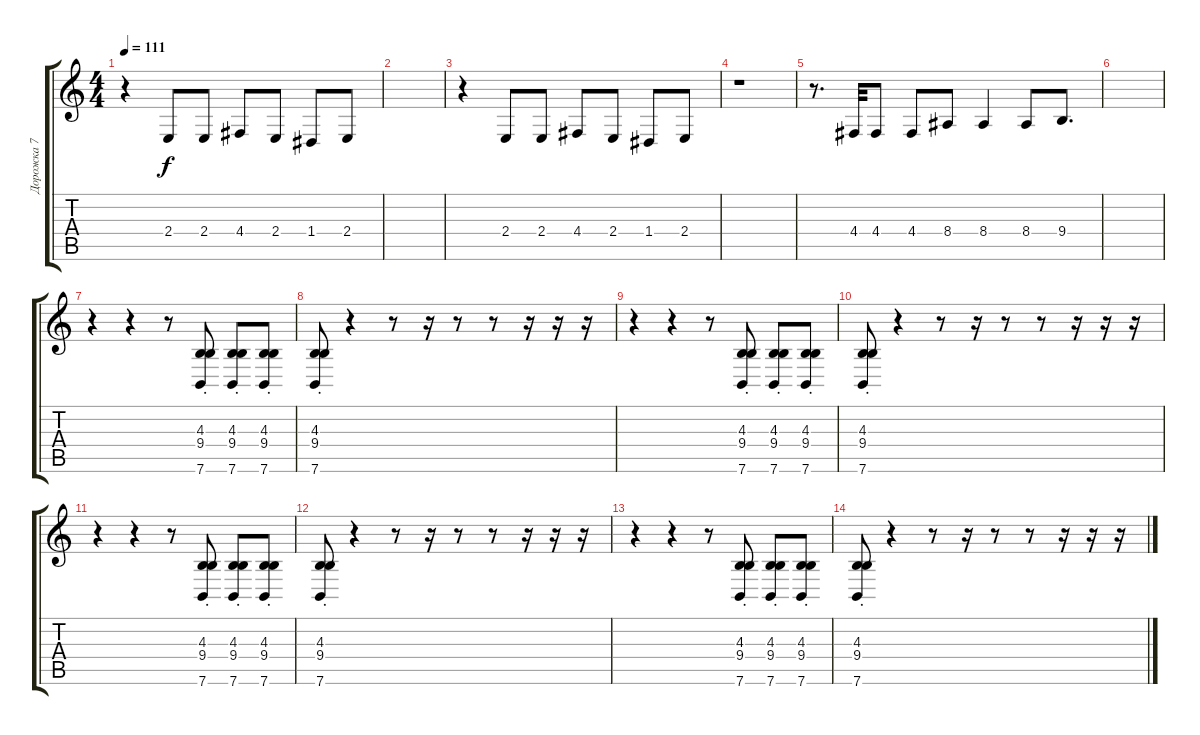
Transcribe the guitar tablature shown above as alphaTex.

\track ("Дорожка 7" "Дорожка 7") {instrument pad3polysynth}
\staff {score tabs}
\tuning (E4 B3 G3 D3 A2 E2) {hide}
\ts (4 4)
\tempo 111
\clef g2
\ks c
r.4{dy f} 2.4.8 2.4.8 4.4.8 2.4.8 1.4.8 2.4.8 |
|
r.4 2.4.8 2.4.8 4.4.8 2.4.8 1.4.8 2.4.8 |
r.1 |
r.8{d} 4.4.32 4.4.8 4.4.8 8.4.8 8.4.4 8.4.8 9.4.8{d} |
|
r.4 r.4 r.8 (4.3{st} 9.4 7.6).8 (4.3{st} 9.4 7.6).8 (4.3{st} 9.4 7.6).8 |
(4.3{st} 9.4 7.6).8 r.4 r.8 r.16 r.8 r.8 r.16 r.16 r.16 |
r.4 r.4 r.8 (4.3{st} 9.4 7.6).8 (4.3{st} 9.4 7.6).8 (4.3{st} 9.4 7.6).8 |
(4.3{st} 9.4 7.6).8 r.4 r.8 r.16 r.8 r.8 r.16 r.16 r.16 |
r.4 r.4 r.8 (4.3{st} 9.4 7.6).8 (4.3{st} 9.4 7.6).8 (4.3{st} 9.4 7.6).8 |
(4.3{st} 9.4 7.6).8 r.4 r.8 r.16 r.8 r.8 r.16 r.16 r.16 |
r.4 r.4 r.8 (4.3{st} 9.4 7.6).8 (4.3{st} 9.4 7.6).8 (4.3{st} 9.4 7.6).8 |
(4.3{st} 9.4 7.6).8 r.4 r.8 r.16 r.8 r.8 r.16 r.16 r.16
